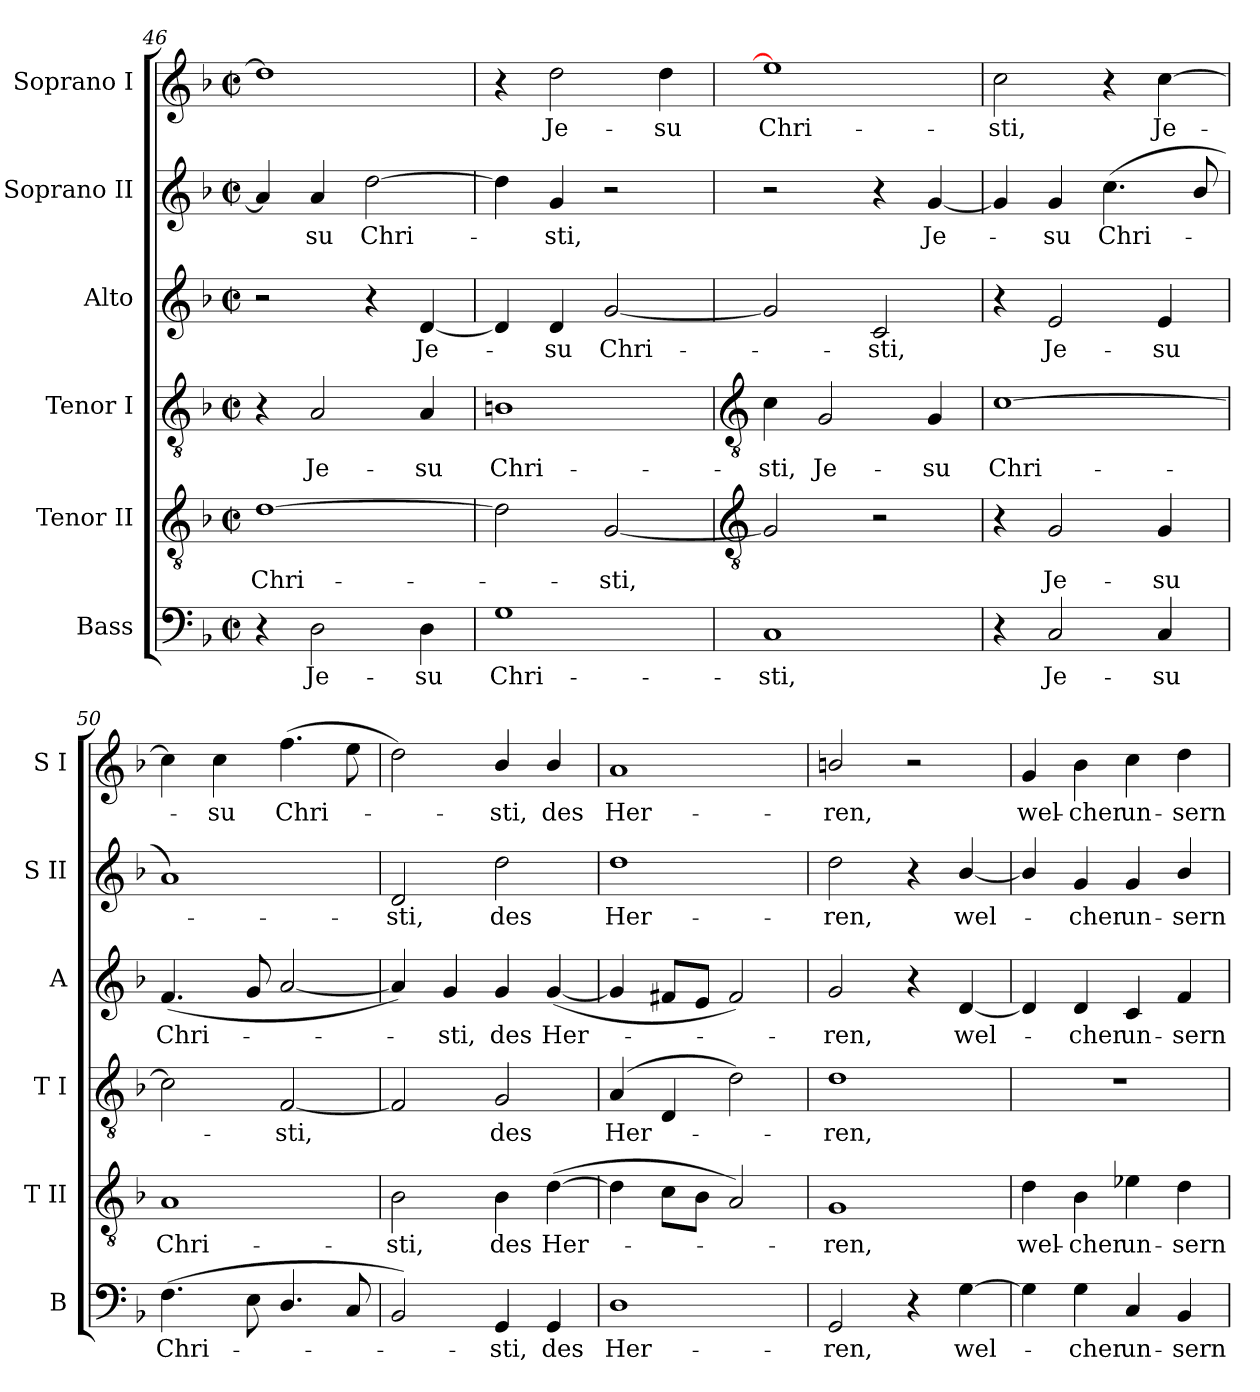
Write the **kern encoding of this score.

**kern	**text	**kern	**text	**kern	**text	**kern	**text	**kern	**text	**kern	**text
*part6	*part6	*part5	*part5	*part4	*part4	*part3	*part3	*part2	*part2	*part1	*part1
*staff6	*staff6	*staff5	*staff5	*staff4	*staff4	*staff3	*staff3	*staff2	*staff2	*staff1	*staff1
*I"Bass	*	*I"Tenor II	*	*I"Tenor I	*	*I"Alto	*	*I"Soprano II	*	*I"Soprano I	*
*I'B	*	*I'T II	*	*I'T I	*	*I'A	*	*I'S II	*	*I'S I	*
*clefF4	*	*clefGv2	*	*clefGv2	*	*clefG2	*	*clefG2	*	*clefG2	*
*k[b-]	*	*k[b-]	*	*k[b-]	*	*k[b-]	*	*k[b-]	*	*k[b-]	*
*F:	*	*F:	*	*F:	*	*F:	*	*F:	*	*F:	*
*M2/2	*	*M2/2	*	*M2/2	*	*M2/2	*	*M2/2	*	*M2/2	*
*met(c|)	*	*met(c|)	*	*met(c|)	*	*met(c|)	*	*met(c|)	*	*met(c|)	*
=46	=46	=46	=46	=46	=46	=46	=46	=46	=46	=46	=46
!	!	!	!LO:LY:b	!	!	!	!	!	!	!	!
4r	.	[1d	Chri-	4r	.	2r	.	4a]	.	1dd]	.
!	!LO:LY:b	!	!	!	!LO:LY:b	!	!	!	!LO:LY:b	!	!
2D	Je-	.	.	2A	Je-	.	.	4a	su	.	.
!	!	!	!	!	!	!	!	!	!LO:LY:b	!	!
.	.	.	.	.	.	4r	.	[2dd	Chri-	.	.
!	!LO:LY:b	!	!	!	!LO:LY:b	!	!LO:LY:b	!	!	!	!
4D	-su	.	.	4A	-su	[4d	Je-	.	.	.	.
=47	=47	=47	=47	=47	=47	=47	=47	=47	=47	=47	=47
!	!LO:LY:b	!	!	!	!LO:LY:b	!	!	!	!	!	!
1G	Chri-	2d]	.	1Bn	Chri-	4d]	.	4dd]	.	4r	.
!	!	!	!	!	!	!	!LO:LY:b	!	!LO:LY:b	!	!LO:LY:b
.	.	.	.	.	.	4d	su	4g	sti,	2dd	Je-
!	!	!	!LO:LY:b	!	!	!	!LO:LY:b	!	!	!	!
.	.	[2G	sti,	.	.	[2g	Chri-	2r	.	.	.
!	!	!	!	!	!	!	!	!	!	!	!LO:LY:b
.	.	.	.	.	.	.	.	.	.	4dd	-su
!!LO:LB:g=z
=48	=48	=48	=48	=48	=48	=48	=48	=48	=48	=48	=48
*	*	*clefGv2	*	*clefGv2	*	*	*	*	*	*	*
!	!LO:LY:b	!	!	!	!LO:LY:b	!	!	!	!	!	!LO:LY:b
1C	-sti,	2G]	.	4c	-sti,	2g]	.	2r	.	1ee-]	Chri-
!	!	!	!	!	!LO:LY:b	!	!	!	!	!	!
.	.	.	.	2G	Je-	.	.	.	.	.	.
!	!	!	!	!	!	!	!LO:LY:b	!	!	!	!
.	.	2r	.	.	.	2c	sti,	4r	.	.	.
!	!	!	!	!	!LO:LY:b	!	!	!	!LO:LY:b	!	!
.	.	.	.	4G	-su	.	.	[4g	Je-	.	.
=49	=49	=49	=49	=49	=49	=49	=49	=49	=49	=49	=49
!	!	!	!	!	!LO:LY:b	!	!	!	!	!	!LO:LY:b
4r	.	4r	.	[1c	Chri-	4r	.	4g]	.	2cc	-sti,
!	!LO:LY:b	!	!LO:LY:b	!	!	!	!LO:LY:b	!	!LO:LY:b	!	!
2C	Je-	2G	Je-	.	.	2e	Je-	4g	su	.	.
!	!	!	!	!	!	!	!	!	!LO:LY:b	!	!
.	.	.	.	.	.	.	.	(<4.cc	Chri-	4r	.
!	!LO:LY:b	!	!LO:LY:b	!	!	!	!LO:LY:b	!	!	!	!LO:LY:b
4C	-su	4G	-su	.	.	4e	-su	.	.	[4cc	Je-
.	.	.	.	.	.	.	.	8b-/	.	.	.
=50	=50	=50	=50	=50	=50	=50	=50	=50	=50	=50	=50
!	!LO:LY:b	!	!LO:LY:b	!	!	!	!LO:LY:b	!	!	!	!
(<4.F	Chri-	1A	Chri-	2c]	.	(<4.f	Chri-	1a)	.	4cc]	.
!	!	!	!	!	!	!	!	!	!	!	!LO:LY:b
.	.	.	.	.	.	.	.	.	.	4cc	su
8E	.	.	.	.	.	8g	.	.	.	.	.
!	!	!	!	!	!LO:LY:b	!	!	!	!	!	!LO:LY:b
4.D/	.	.	.	[2F	sti,	[2a	.	.	.	(>4.ff	Chri-
8C	.	.	.	.	.	.	.	.	.	8ee	.
=51	=51	=51	=51	=51	=51	=51	=51	=51	=51	=51	=51
!	!	!	!LO:LY:b	!	!	!	!	!	!LO:LY:b	!	!
2BB-)	.	2B-	-sti,	2F]	.	4a])	.	2d	sti,	2dd)	.
!	!	!	!	!	!	!	!LO:LY:b	!	!	!	!
.	.	.	.	.	.	4g	sti,	.	.	.	.
!	!LO:LY:b	!	!LO:LY:b	!	!LO:LY:b	!	!LO:LY:b	!	!LO:LY:b	!	!LO:LY:b
4GG	sti,	4B-	des	2G	des	4g	des	2dd	des	4b-/	sti,
!	!LO:LY:b	!	!LO:LY:b	!	!	!	!LO:LY:b	!	!	!	!LO:LY:b
4GG	des	(>[4d	Her-	.	.	(<[4g	Her-	.	.	4b-/	des
=52	=52	=52	=52	=52	=52	=52	=52	=52	=52	=52	=52
!	!LO:LY:b	!	!	!	!LO:LY:b	!	!	!	!LO:LY:b	!	!LO:LY:b
1D	Her-	4d]	.	(>4A	Her-	4g]	.	1dd	Her-	1a	Her-
.	.	8cL	.	4D	.	8f#XL	.	.	.	.	.
.	.	8B-J	.	.	.	8eJ	.	.	.	.	.
.	.	2A)	.	2d)	.	2f#)	.	.	.	.	.
=53	=53	=53	=53	=53	=53	=53	=53	=53	=53	=53	=53
!	!LO:LY:b	!	!LO:LY:b	!	!LO:LY:b	!	!LO:LY:b	!	!LO:LY:b	!	!LO:LY:b
2GG	-ren,	1G	ren,	1d	ren,	2g	ren,	2dd	-ren,	2bn/	-ren,
4r	.	.	.	.	.	4r	.	4r	.	2r	.
!	!LO:LY:b	!	!	!	!	!	!LO:LY:b	!	!LO:LY:b	!	!
[4G	wel-	.	.	.	.	[4d	wel-	[4b-/	wel-	.	.
=54	=54	=54	=54	=54	=54	=54	=54	=54	=54	=54	=54
!	!	!	!LO:LY:b	!	!	!	!	!	!	!	!LO:LY:b
4G]	.	4d	wel-	1r	.	4d]	.	4b-/]	.	4g	wel-
!	!LO:LY:b	!	!LO:LY:b	!	!	!	!LO:LY:b	!	!LO:LY:b	!	!LO:LY:b
4G	cher	4B-	-cher	.	.	4d	cher	4g	cher	4b-	-cher
!	!LO:LY:b	!	!LO:LY:b	!	!	!	!LO:LY:b	!	!LO:LY:b	!	!LO:LY:b
4C	un-	4e-X	un-	.	.	4c	un-	4g	un-	4cc	un-
!	!LO:LY:b	!	!LO:LY:b	!	!	!	!LO:LY:b	!	!LO:LY:b	!	!LO:LY:b
4BB-	-sern	4d	-sern	.	.	4f	-sern	4b-/	-sern	4dd	-sern
=	=	=	=	=	=	=	=	=	=	=	=
*-	*-	*-	*-	*-	*-	*-	*-	*-	*-	*-	*-
